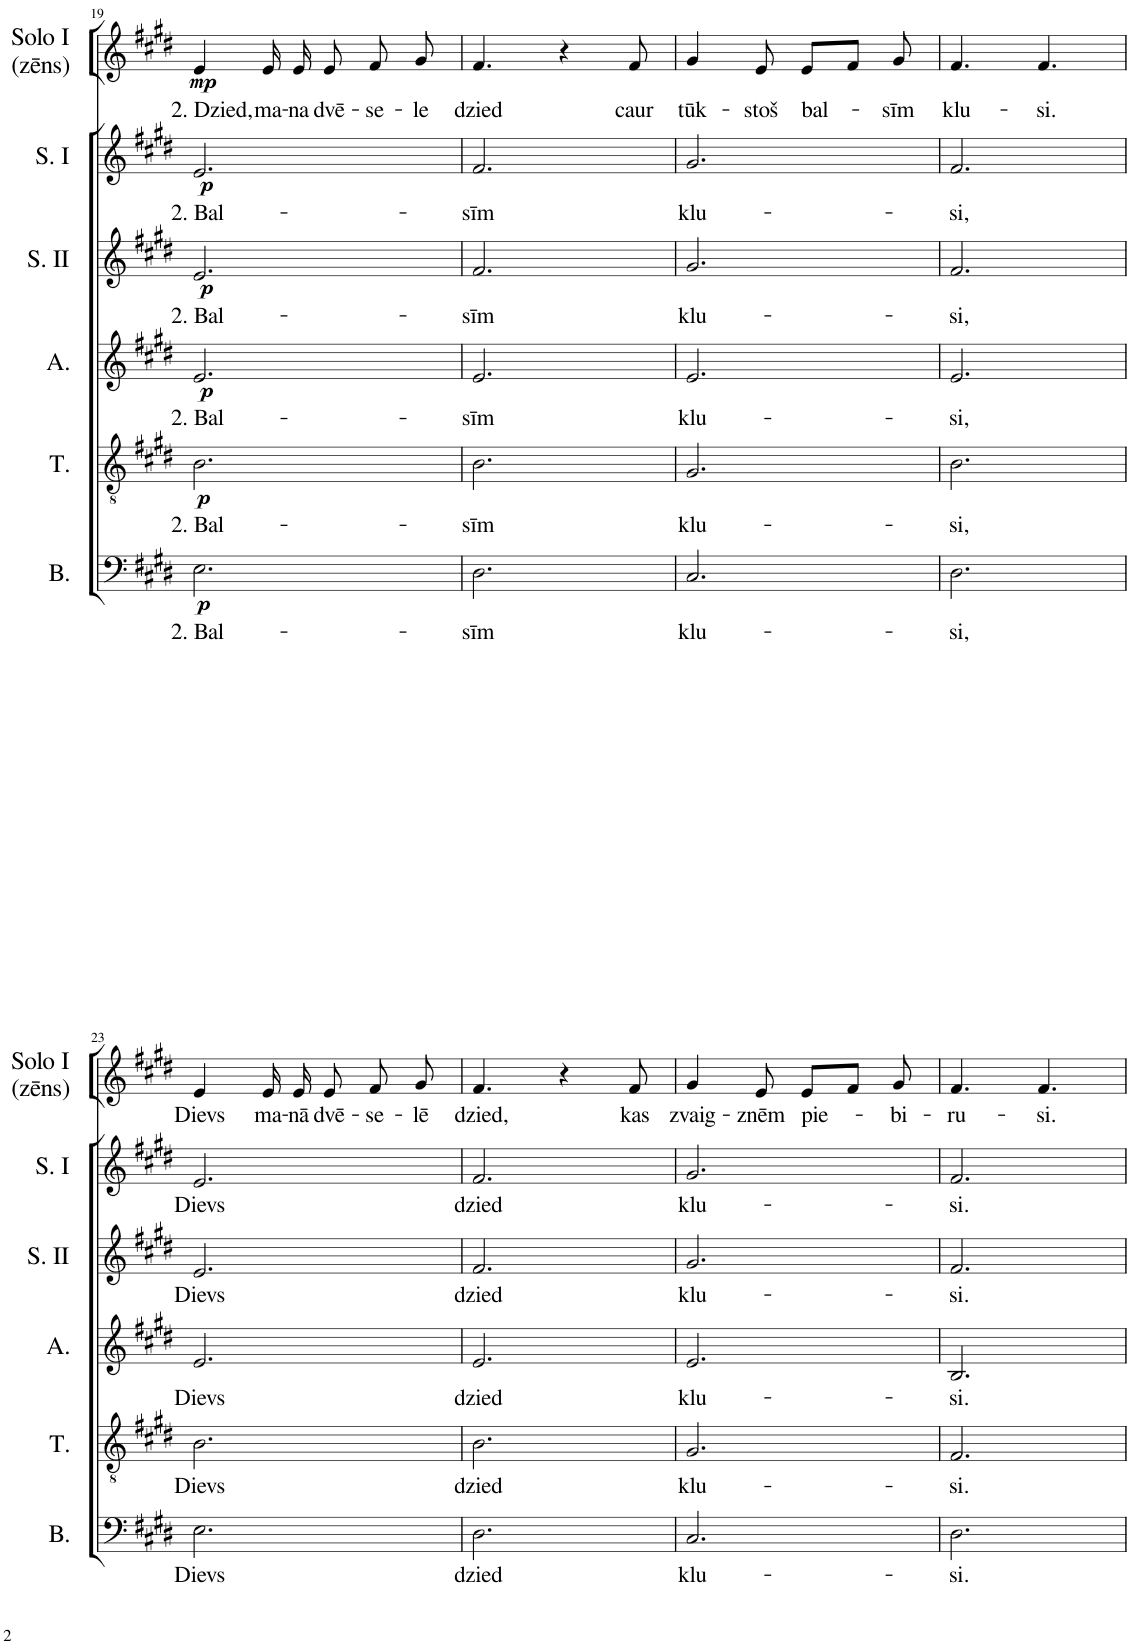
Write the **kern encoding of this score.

**kern	**text	**dynam	**kern	**text	**dynam	**kern	**text	**dynam	**kern	**text	**dynam	**kern	**text	**dynam	**kern	**text	**dynam
*part6	*part6	*part6	*part5	*part5	*part5	*part4	*part4	*part4	*part3	*part3	*part3	*part2	*part2	*part2	*part1	*part1	*part1
*staff6	*staff6	*staff6	*staff5	*staff5	*staff5	*staff4	*staff4	*staff4	*staff3	*staff3	*staff3	*staff2	*staff2	*staff2	*staff1	*staff1	*staff1
*I"Bass	*	*	*I"Tenor	*	*	*I"Alto	*	*	*I"Soprano II	*	*	*I"Soprano I	*	*	*I"Solo I (zēns)	*	*
*I'B.	*	*	*I'T.	*	*	*I'A.	*	*	*I'S. II	*	*	*I'S. I	*	*	*I'Solo I (zēns)	*	*
!!LO:PB:g=z
*clefF4	*	*	*clefGv2	*	*	*clefG2	*	*	*clefG2	*	*	*clefG2	*	*	*clefG2	*	*
*k[f#c#g#d#]	*	*	*k[f#c#g#d#]	*	*	*k[f#c#g#d#]	*	*	*k[f#c#g#d#]	*	*	*k[f#c#g#d#]	*	*	*k[f#c#g#d#]	*	*
*M6/8	*	*	*M6/8	*	*	*M6/8	*	*	*M6/8	*	*	*M6/8	*	*	*M6/8	*	*
=19	=19	=19	=19	=19	=19	=19	=19	=19	=19	=19	=19	=19	=19	=19	=19	=19	=19
!	!LO:LY:b	!LO:DY:b	!	!LO:LY:b	!LO:DY:b	!	!LO:LY:b	!LO:DY:b	!	!LO:LY:b	!LO:DY:b	!	!LO:LY:b	!LO:DY:b	!	!LO:LY:b	!LO:DY:b
2.E\	2. Bal-	p	2.B\	2. Bal-	p	2.e/	2. Bal-	p	2.e/	2. Bal-	p	2.e/	2. Bal-	p	4e/	2. Dzied,	mp
!	!	!	!	!	!	!	!	!	!	!	!	!	!	!	!	!LO:LY:b	!
.	.	.	.	.	.	.	.	.	.	.	.	.	.	.	16e/	ma-	.
!	!	!	!	!	!	!	!	!	!	!	!	!	!	!	!	!LO:LY:b	!
.	.	.	.	.	.	.	.	.	.	.	.	.	.	.	16e/	-na	.
!	!	!	!	!	!	!	!	!	!	!	!	!	!	!	!	!LO:LY:b	!
.	.	.	.	.	.	.	.	.	.	.	.	.	.	.	8e/	dvē-	.
!	!	!	!	!	!	!	!	!	!	!	!	!	!	!	!	!LO:LY:b	!
.	.	.	.	.	.	.	.	.	.	.	.	.	.	.	8f#/	-se-	.
!	!	!	!	!	!	!	!	!	!	!	!	!	!	!	!	!LO:LY:b	!
.	.	.	.	.	.	.	.	.	.	.	.	.	.	.	8g#/	-le	.
=20	=20	=20	=20	=20	=20	=20	=20	=20	=20	=20	=20	=20	=20	=20	=20	=20	=20
!	!LO:LY:b	!	!	!LO:LY:b	!	!	!LO:LY:b	!	!	!LO:LY:b	!	!	!LO:LY:b	!	!	!LO:LY:b	!
2.D#\	-sīm	.	2.B\	-sīm	.	2.e/	-sīm	.	2.f#/	-sīm	.	2.f#/	-sīm	.	4.f#/	dzied	.
.	.	.	.	.	.	.	.	.	.	.	.	.	.	.	4r	.	.
!	!	!	!	!	!	!	!	!	!	!	!	!	!	!	!	!LO:LY:b	!
.	.	.	.	.	.	.	.	.	.	.	.	.	.	.	8f#/	caur	.
=21	=21	=21	=21	=21	=21	=21	=21	=21	=21	=21	=21	=21	=21	=21	=21	=21	=21
!	!LO:LY:b	!	!	!LO:LY:b	!	!	!LO:LY:b	!	!	!LO:LY:b	!	!	!LO:LY:b	!	!	!LO:LY:b	!
2.C#/	klu-	.	2.G#/	klu-	.	2.e/	klu-	.	2.g#/	klu-	.	2.g#/	klu-	.	4g#/	tūk-	.
!	!	!	!	!	!	!	!	!	!	!	!	!	!	!	!	!LO:LY:b	!
.	.	.	.	.	.	.	.	.	.	.	.	.	.	.	8e/	-stoš	.
!	!	!	!	!	!	!	!	!	!	!	!	!	!	!	!	!LO:LY:b	!
.	.	.	.	.	.	.	.	.	.	.	.	.	.	.	8e/L	bal-	.
.	.	.	.	.	.	.	.	.	.	.	.	.	.	.	8f#/J	.	.
!	!	!	!	!	!	!	!	!	!	!	!	!	!	!	!	!LO:LY:b	!
.	.	.	.	.	.	.	.	.	.	.	.	.	.	.	8g#/	-sīm	.
=22	=22	=22	=22	=22	=22	=22	=22	=22	=22	=22	=22	=22	=22	=22	=22	=22	=22
!	!LO:LY:b	!	!	!LO:LY:b	!	!	!LO:LY:b	!	!	!LO:LY:b	!	!	!LO:LY:b	!	!	!LO:LY:b	!
2.D#\	-si,	.	2.B\	-si,	.	2.e/	-si,	.	2.f#/	-si,	.	2.f#/	-si,	.	4.f#/	klu-	.
!	!	!	!	!	!	!	!	!	!	!	!	!	!	!	!	!LO:LY:b	!
.	.	.	.	.	.	.	.	.	.	.	.	.	.	.	4.f#/	-si.	.
!!LO:LB:g=z
=23	=23	=23	=23	=23	=23	=23	=23	=23	=23	=23	=23	=23	=23	=23	=23	=23	=23
!	!LO:LY:b	!	!	!LO:LY:b	!	!	!LO:LY:b	!	!	!LO:LY:b	!	!	!LO:LY:b	!	!	!LO:LY:b	!
2.E\	Dievs	.	2.B\	Dievs	.	2.e/	Dievs	.	2.e/	Dievs	.	2.e/	Dievs	.	4e/	Dievs	.
!	!	!	!	!	!	!	!	!	!	!	!	!	!	!	!	!LO:LY:b	!
.	.	.	.	.	.	.	.	.	.	.	.	.	.	.	16e/	ma-	.
!	!	!	!	!	!	!	!	!	!	!	!	!	!	!	!	!LO:LY:b	!
.	.	.	.	.	.	.	.	.	.	.	.	.	.	.	16e/	-nā	.
!	!	!	!	!	!	!	!	!	!	!	!	!	!	!	!	!LO:LY:b	!
.	.	.	.	.	.	.	.	.	.	.	.	.	.	.	8e/	dvē-	.
!	!	!	!	!	!	!	!	!	!	!	!	!	!	!	!	!LO:LY:b	!
.	.	.	.	.	.	.	.	.	.	.	.	.	.	.	8f#/	-se-	.
!	!	!	!	!	!	!	!	!	!	!	!	!	!	!	!	!LO:LY:b	!
.	.	.	.	.	.	.	.	.	.	.	.	.	.	.	8g#/	-lē	.
=24	=24	=24	=24	=24	=24	=24	=24	=24	=24	=24	=24	=24	=24	=24	=24	=24	=24
!	!LO:LY:b	!	!	!LO:LY:b	!	!	!LO:LY:b	!	!	!LO:LY:b	!	!	!LO:LY:b	!	!	!LO:LY:b	!
2.D#\	dzied	.	2.B\	dzied	.	2.e/	dzied	.	2.f#/	dzied	.	2.f#/	dzied	.	4.f#/	dzied,	.
.	.	.	.	.	.	.	.	.	.	.	.	.	.	.	4r	.	.
!	!	!	!	!	!	!	!	!	!	!	!	!	!	!	!	!LO:LY:b	!
.	.	.	.	.	.	.	.	.	.	.	.	.	.	.	8f#/	kas	.
=25	=25	=25	=25	=25	=25	=25	=25	=25	=25	=25	=25	=25	=25	=25	=25	=25	=25
!	!LO:LY:b	!	!	!LO:LY:b	!	!	!LO:LY:b	!	!	!LO:LY:b	!	!	!LO:LY:b	!	!	!LO:LY:b	!
2.C#/	klu-	.	2.G#/	klu-	.	2.e/	klu-	.	2.g#/	klu-	.	2.g#/	klu-	.	4g#/	zvaig-	.
!	!	!	!	!	!	!	!	!	!	!	!	!	!	!	!	!LO:LY:b	!
.	.	.	.	.	.	.	.	.	.	.	.	.	.	.	8e/	-znēm	.
!	!	!	!	!	!	!	!	!	!	!	!	!	!	!	!	!LO:LY:b	!
.	.	.	.	.	.	.	.	.	.	.	.	.	.	.	8e/L	pie-	.
.	.	.	.	.	.	.	.	.	.	.	.	.	.	.	8f#/J	.	.
!	!	!	!	!	!	!	!	!	!	!	!	!	!	!	!	!LO:LY:b	!
.	.	.	.	.	.	.	.	.	.	.	.	.	.	.	8g#/	-bi-	.
=26	=26	=26	=26	=26	=26	=26	=26	=26	=26	=26	=26	=26	=26	=26	=26	=26	=26
!	!LO:LY:b	!	!	!LO:LY:b	!	!	!LO:LY:b	!	!	!LO:LY:b	!	!	!LO:LY:b	!	!	!LO:LY:b	!
2.D#\	-si.	.	2.F#/	-si.	.	2.B/	-si.	.	2.f#/	-si.	.	2.f#/	-si.	.	4.f#/	-ru-	.
!	!	!	!	!	!	!	!	!	!	!	!	!	!	!	!	!LO:LY:b	!
.	.	.	.	.	.	.	.	.	.	.	.	.	.	.	4.f#/	-si.	.
=	=	=	=	=	=	=	=	=	=	=	=	=	=	=	=	=	=
*-	*-	*-	*-	*-	*-	*-	*-	*-	*-	*-	*-	*-	*-	*-	*-	*-	*-
